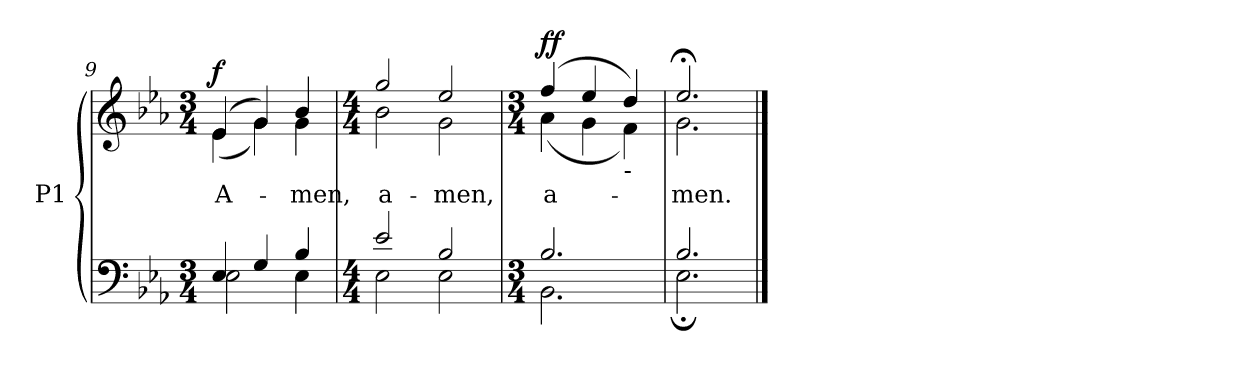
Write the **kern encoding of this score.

**kern	**kern	**text	**dynam
*part1	*part1	*part1	*part1
*staff2	*staff1	*staff1	*staff1/2
*I"P1	*	*	*
!!LO:LB:g=z
*clefF4	*clefG2	*	*
*k[b-e-a-]	*k[b-e-a-]	*	*
*E-:	*E-:	*	*
*M3/4	*M3/4	*	*
=9	=9	=9	=9
*^	*	*	*
!	!	!	!LO:LY:b:color=#000000	!
*	*	*^	*	*
4E-i/	2E-i\	(4e-i/	(4e-i\	A-	f
4Gi/	.	4gi/)	4gi\)	.	.
!	!	!	!	!LO:LY:b:color=#000000	!
4B-i/	4E-i\	4b-i/	4gi\	-men,	.
=10	=10	=10	=10	=10	=10
*M4/4	*	*M4/4	*	*	*
!	!	!	!	!LO:LY:b:color=#000000	!
2e-i/	2E-i\	2ggi/	2b-i\	a-	.
!	!	!	!	!LO:LY:b:color=#000000	!
2B-i/	2E-i\	2ee-i/	2gi\	-men,	.
=11	=11	=11	=11	=11	=11
*M3/4	*	*M3/4	*	*	*
!	!	!	!	!LO:LY:b:color=#000000	!
2.B-i/	2.BB-i\	(4ffi/	(4a-i\	a-	ff
.	.	4ee-i/	4gi\	.	.
!	!	!LO:TX:b:t=-	!	!	!
.	.	4ddi/)	4fi\)	.	.
=12	=12	=12	=12	=12	=12
!	!	!	!	!LO:LY:b:color=#000000	!
2.B-i/	2.E-;i\	2.ee-;i/	2.gi\	-men.	.
*v	*v	*	*	*	*
*	*v	*v	*	*
==	==	==	==
*-	*-	*-	*-
